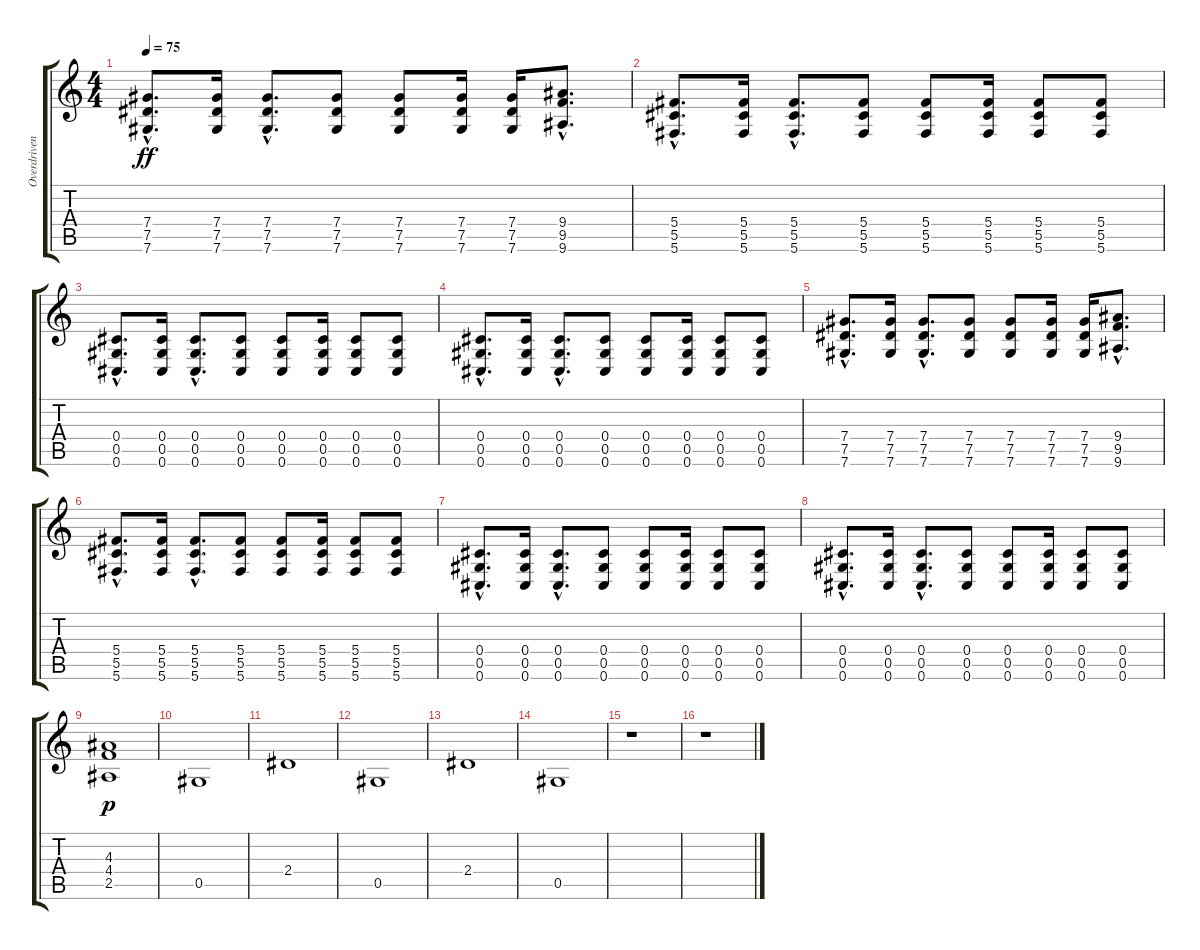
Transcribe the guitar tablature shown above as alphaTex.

\track ("Overdriven Guitar" "Overdriven") {instrument overdrivenguitar}
\staff {score tabs}
\tuning (Eb4 Bb3 Gb3 Db3 Ab2 Db2) {hide}
\ts (4 4)
\tempo 75
\clef g2
\ks c
(7.4{hac} 7.5{hac} 7.6{hac}).8{d dy ff} (7.4 7.5 7.6).16 (7.4{hac} 7.5{hac} 7.6{hac}).8{d} (7.4 7.5 7.6).8 (7.4 7.5 7.6).8 (7.4 7.5 7.6).16 (7.4 7.5 7.6).16 (9.4{hac} 9.5{hac} 9.6{hac}).8{d} |
(5.4{hac} 5.5{hac} 5.6{hac}).8{d} (5.4 5.5 5.6).16 (5.4{hac} 5.5{hac} 5.6{hac}).8{d} (5.4 5.5 5.6).8 (5.4 5.5 5.6).8 (5.4 5.5 5.6).16 (5.4 5.5 5.6).8 (5.4 5.5 5.6).8 |
(0.4{hac} 0.5{hac} 0.6{hac}).8{d} (0.4 0.5 0.6).16 (0.4{hac} 0.5{hac} 0.6{hac}).8{d} (0.4 0.5 0.6).8 (0.4 0.5 0.6).8 (0.4 0.5 0.6).16 (0.4 0.5 0.6).8 (0.4 0.5 0.6).8 |
(0.4{hac} 0.5{hac} 0.6{hac}).8{d} (0.4 0.5 0.6).16 (0.4{hac} 0.5{hac} 0.6{hac}).8{d} (0.4 0.5 0.6).8 (0.4 0.5 0.6).8 (0.4 0.5 0.6).16 (0.4 0.5 0.6).8 (0.4 0.5 0.6).8 |
(7.4{hac} 7.5{hac} 7.6{hac}).8{d} (7.4 7.5 7.6).16 (7.4{hac} 7.5{hac} 7.6{hac}).8{d} (7.4 7.5 7.6).8 (7.4 7.5 7.6).8 (7.4 7.5 7.6).16 (7.4 7.5 7.6).16 (9.4{hac} 9.5{hac} 9.6{hac}).8{d} |
(5.4{hac} 5.5{hac} 5.6{hac}).8{d} (5.4 5.5 5.6).16 (5.4{hac} 5.5{hac} 5.6{hac}).8{d} (5.4 5.5 5.6).8 (5.4 5.5 5.6).8 (5.4 5.5 5.6).16 (5.4 5.5 5.6).8 (5.4 5.5 5.6).8 |
(0.4{hac} 0.5{hac} 0.6{hac}).8{d} (0.4 0.5 0.6).16 (0.4{hac} 0.5{hac} 0.6{hac}).8{d} (0.4 0.5 0.6).8 (0.4 0.5 0.6).8 (0.4 0.5 0.6).16 (0.4 0.5 0.6).8 (0.4 0.5 0.6).8 |
(0.4{hac} 0.5{hac} 0.6{hac}).8{d} (0.4 0.5 0.6).16 (0.4{hac} 0.5{hac} 0.6{hac}).8{d} (0.4 0.5 0.6).8 (0.4 0.5 0.6).8 (0.4 0.5 0.6).16 (0.4 0.5 0.6).8 (0.4 0.5 0.6).8 |
(4.3 4.4 2.5).1{dy p} |
0.5.1{instrument guitarharmonics} |
2.4.1{instrument guitarharmonics} |
0.5.1{instrument guitarharmonics} |
2.4.1{instrument guitarharmonics} |
0.5.1{instrument guitarharmonics} |
r.1 |
r.1
